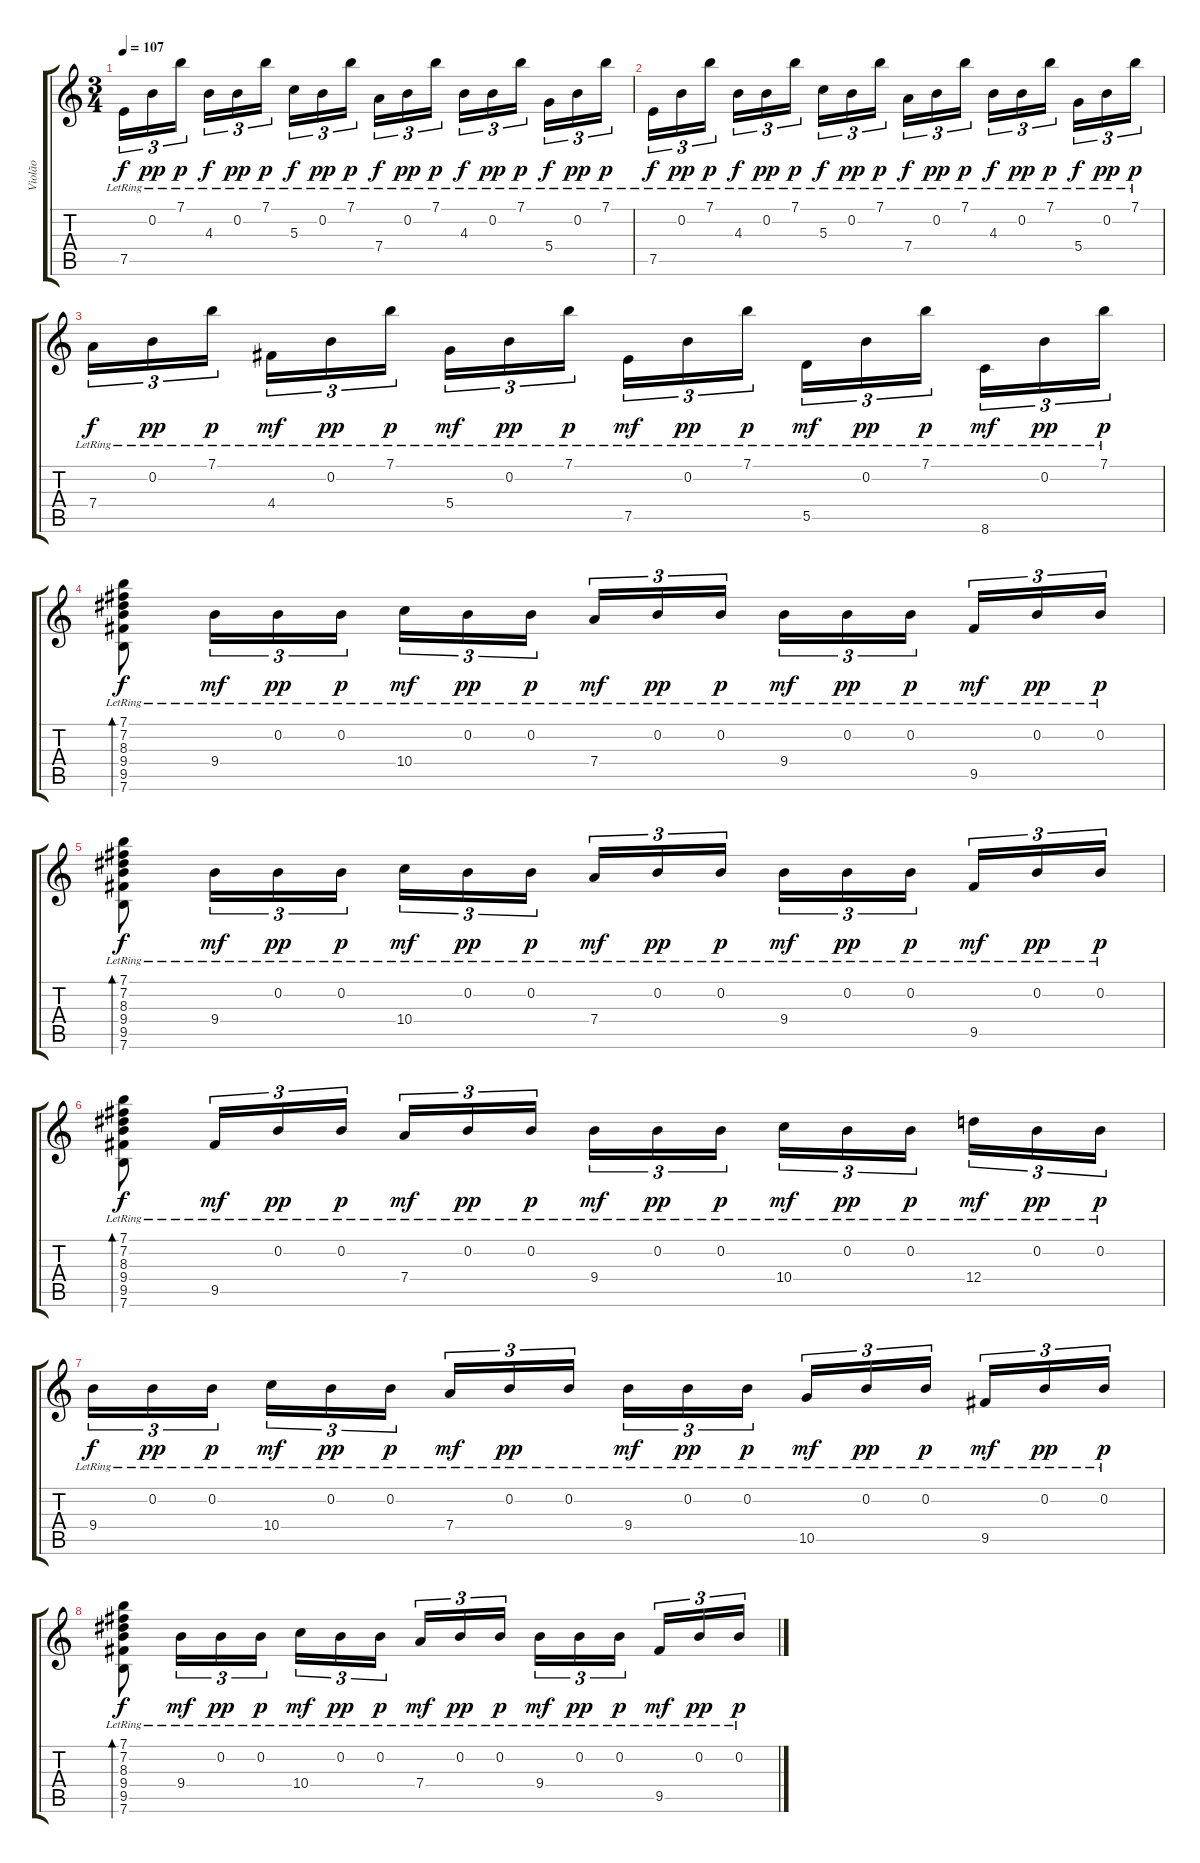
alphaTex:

\track ("Violão" "Violão") {instrument acousticguitarnylon}
\staff {score tabs}
\tuning (E4 B3 G3 D3 A2 E2) {hide}
\ts (3 4)
\tempo 107
\clef g2
\ks c
7.5{lr}.16{tu (3 2) dy f} 0.2{lr}.16{tu (3 2) dy pp} 7.1{lr}.16{tu (3 2) dy p} 4.3{lr}.16{tu (3 2) dy f} 0.2{lr}.16{tu (3 2) dy pp} 7.1{lr}.16{tu (3 2) dy p} 5.3{lr}.16{tu (3 2) dy f} 0.2{lr}.16{tu (3 2) dy pp} 7.1{lr}.16{tu (3 2) dy p} 7.4{lr}.16{tu (3 2) dy f} 0.2{lr}.16{tu (3 2) dy pp} 7.1{lr}.16{tu (3 2) dy p} 4.3{lr}.16{tu (3 2) dy f} 0.2{lr}.16{tu (3 2) dy pp} 7.1{lr}.16{tu (3 2) dy p} 5.4{lr}.16{tu (3 2) dy f} 0.2{lr}.16{tu (3 2) dy pp} 7.1{lr}.16{tu (3 2) dy p} |
7.5{lr}.16{tu (3 2) dy f} 0.2{lr}.16{tu (3 2) dy pp} 7.1{lr}.16{tu (3 2) dy p} 4.3{lr}.16{tu (3 2) dy f} 0.2{lr}.16{tu (3 2) dy pp} 7.1{lr}.16{tu (3 2) dy p} 5.3{lr}.16{tu (3 2) dy f} 0.2{lr}.16{tu (3 2) dy pp} 7.1{lr}.16{tu (3 2) dy p} 7.4{lr}.16{tu (3 2) dy f} 0.2{lr}.16{tu (3 2) dy pp} 7.1{lr}.16{tu (3 2) dy p} 4.3{lr}.16{tu (3 2) dy f} 0.2{lr}.16{tu (3 2) dy pp} 7.1{lr}.16{tu (3 2) dy p} 5.4{lr}.16{tu (3 2) dy f} 0.2{lr}.16{tu (3 2) dy pp} 7.1{lr}.16{tu (3 2) dy p} |
7.4{lr}.16{tu (3 2) dy f} 0.2{lr}.16{tu (3 2) dy pp} 7.1{lr}.16{tu (3 2) dy p} 4.4{lr}.16{tu (3 2) dy mf} 0.2{lr}.16{tu (3 2) dy pp} 7.1{lr}.16{tu (3 2) dy p} 5.4{lr}.16{tu (3 2) dy mf} 0.2{lr}.16{tu (3 2) dy pp} 7.1{lr}.16{tu (3 2) dy p} 7.5{lr}.16{tu (3 2) dy mf} 0.2{lr}.16{tu (3 2) dy pp} 7.1{lr}.16{tu (3 2) dy p} 5.5{lr}.16{tu (3 2) dy mf} 0.2{lr}.16{tu (3 2) dy pp} 7.1{lr}.16{tu (3 2) dy p} 8.6{lr}.16{tu (3 2) dy mf} 0.2{lr}.16{tu (3 2) dy pp} 7.1{lr}.16{tu (3 2) dy p} |
(7.1{lr} 7.2{lr} 8.3{lr} 9.4{lr} 9.5{lr} 7.6{lr}).8{bd 60 dy f} 9.4{lr}.16{tu (3 2) dy mf} 0.2{lr}.16{tu (3 2) dy pp} 0.2{lr}.16{tu (3 2) dy p} 10.4{lr}.16{tu (3 2) dy mf} 0.2{lr}.16{tu (3 2) dy pp} 0.2{lr}.16{tu (3 2) dy p} 7.4{lr}.16{tu (3 2) dy mf} 0.2{lr}.16{tu (3 2) dy pp} 0.2{lr}.16{tu (3 2) dy p} 9.4{lr}.16{tu (3 2) dy mf} 0.2{lr}.16{tu (3 2) dy pp} 0.2{lr}.16{tu (3 2) dy p} 9.5{lr}.16{tu (3 2) dy mf} 0.2{lr}.16{tu (3 2) dy pp} 0.2{lr}.16{tu (3 2) dy p} |
(7.1{lr} 7.2{lr} 8.3{lr} 9.4{lr} 9.5{lr} 7.6{lr}).8{bd 60 dy f} 9.4{lr}.16{tu (3 2) dy mf} 0.2{lr}.16{tu (3 2) dy pp} 0.2{lr}.16{tu (3 2) dy p} 10.4{lr}.16{tu (3 2) dy mf} 0.2{lr}.16{tu (3 2) dy pp} 0.2{lr}.16{tu (3 2) dy p} 7.4{lr}.16{tu (3 2) dy mf} 0.2{lr}.16{tu (3 2) dy pp} 0.2{lr}.16{tu (3 2) dy p} 9.4{lr}.16{tu (3 2) dy mf} 0.2{lr}.16{tu (3 2) dy pp} 0.2{lr}.16{tu (3 2) dy p} 9.5{lr}.16{tu (3 2) dy mf} 0.2{lr}.16{tu (3 2) dy pp} 0.2{lr}.16{tu (3 2) dy p} |
(7.1{lr} 7.2{lr} 8.3{lr} 9.4{lr} 9.5{lr} 7.6{lr}).8{bd 60 dy f} 9.5{lr}.16{tu (3 2) dy mf} 0.2{lr}.16{tu (3 2) dy pp} 0.2{lr}.16{tu (3 2) dy p} 7.4{lr}.16{tu (3 2) dy mf} 0.2{lr}.16{tu (3 2) dy pp} 0.2{lr}.16{tu (3 2) dy p} 9.4{lr}.16{tu (3 2) dy mf} 0.2{lr}.16{tu (3 2) dy pp} 0.2{lr}.16{tu (3 2) dy p} 10.4{lr}.16{tu (3 2) dy mf} 0.2{lr}.16{tu (3 2) dy pp} 0.2{lr}.16{tu (3 2) dy p} 12.4{lr}.16{tu (3 2) dy mf} 0.2{lr}.16{tu (3 2) dy pp} 0.2{lr}.16{tu (3 2) dy p} |
9.4{lr}.16{tu (3 2) dy f} 0.2{lr}.16{tu (3 2) dy pp} 0.2{lr}.16{tu (3 2) dy p} 10.4{lr}.16{tu (3 2) dy mf} 0.2{lr}.16{tu (3 2) dy pp} 0.2{lr}.16{tu (3 2) dy p} 7.4{lr}.16{tu (3 2) dy mf} 0.2{lr}.16{tu (3 2) dy pp} 0.2{lr}.16{tu (3 2)} 9.4{lr}.16{tu (3 2) dy mf} 0.2{lr}.16{tu (3 2) dy pp} 0.2{lr}.16{tu (3 2) dy p} 10.5{lr}.16{tu (3 2) dy mf} 0.2{lr}.16{tu (3 2) dy pp} 0.2{lr}.16{tu (3 2) dy p} 9.5{lr}.16{tu (3 2) dy mf} 0.2{lr}.16{tu (3 2) dy pp} 0.2{lr}.16{tu (3 2) dy p} |
(7.1{lr} 7.2{lr} 8.3{lr} 9.4{lr} 9.5{lr} 7.6{lr}).8{bd 60 dy f} 9.4{lr}.16{tu (3 2) dy mf} 0.2{lr}.16{tu (3 2) dy pp} 0.2{lr}.16{tu (3 2) dy p} 10.4{lr}.16{tu (3 2) dy mf} 0.2{lr}.16{tu (3 2) dy pp} 0.2{lr}.16{tu (3 2) dy p} 7.4{lr}.16{tu (3 2) dy mf} 0.2{lr}.16{tu (3 2) dy pp} 0.2{lr}.16{tu (3 2) dy p} 9.4{lr}.16{tu (3 2) dy mf} 0.2{lr}.16{tu (3 2) dy pp} 0.2{lr}.16{tu (3 2) dy p} 9.5{lr}.16{tu (3 2) dy mf} 0.2{lr}.16{tu (3 2) dy pp} 0.2{lr}.16{tu (3 2) dy p}
